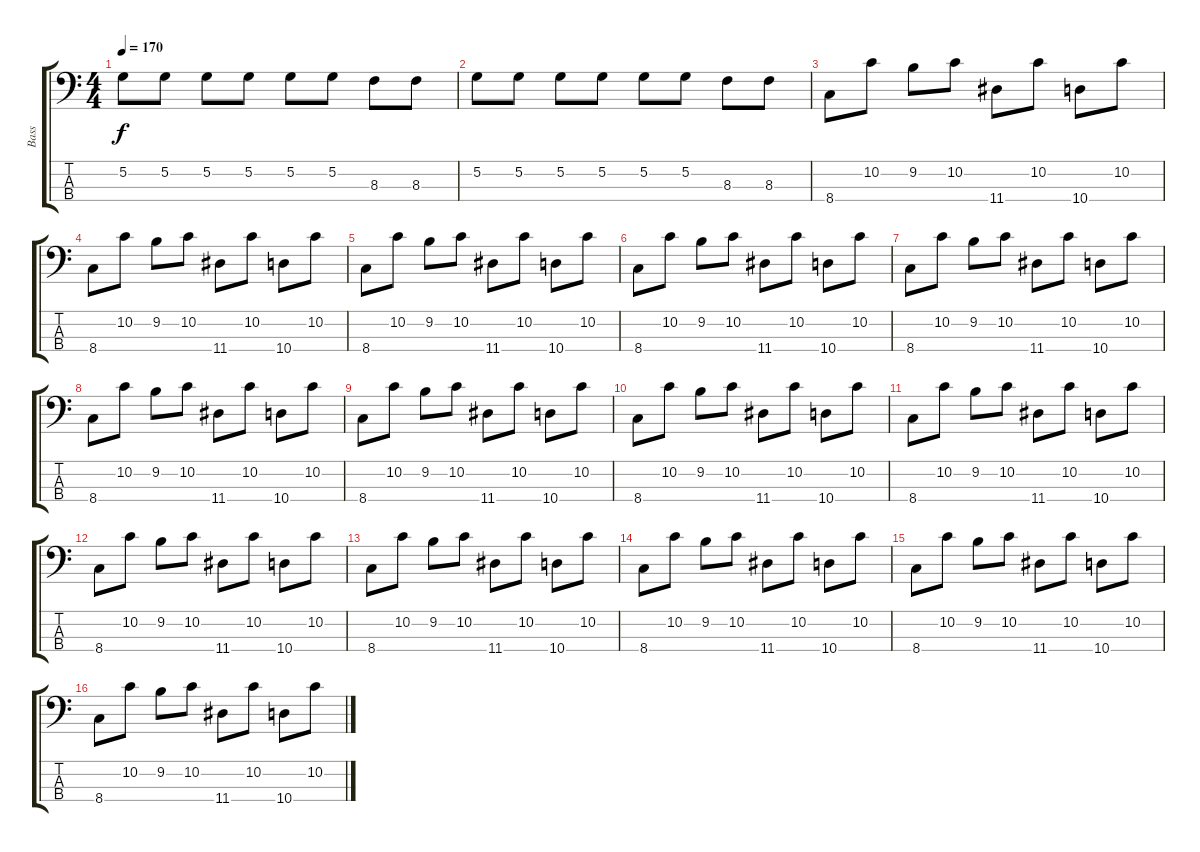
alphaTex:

\track ("Bass" "Bass") {instrument electricbassfinger}
\staff {score tabs}
\tuning (G2 D2 A1 E1) {hide}
\ts (4 4)
\tempo 170
\clef f4
\ks c
5.2.8{dy f instrument electricbassfinger} 5.2.8 5.2.8 5.2.8 5.2.8 5.2.8 8.3.8 8.3.8 |
5.2.8 5.2.8 5.2.8 5.2.8 5.2.8 5.2.8 8.3.8 8.3.8 |
8.4.8 10.2.8 9.2.8 10.2.8 11.4.8 10.2.8 10.4.8 10.2.8 |
8.4.8 10.2.8 9.2.8 10.2.8 11.4.8 10.2.8 10.4.8 10.2.8 |
8.4.8 10.2.8 9.2.8 10.2.8 11.4.8 10.2.8 10.4.8 10.2.8 |
8.4.8 10.2.8 9.2.8 10.2.8 11.4.8 10.2.8 10.4.8 10.2.8 |
8.4.8 10.2.8 9.2.8 10.2.8 11.4.8 10.2.8 10.4.8 10.2.8 |
8.4.8 10.2.8 9.2.8 10.2.8 11.4.8 10.2.8 10.4.8 10.2.8 |
8.4.8 10.2.8 9.2.8 10.2.8 11.4.8 10.2.8 10.4.8 10.2.8 |
8.4.8 10.2.8 9.2.8 10.2.8 11.4.8 10.2.8 10.4.8 10.2.8 |
8.4.8 10.2.8 9.2.8 10.2.8 11.4.8 10.2.8 10.4.8 10.2.8 |
8.4.8 10.2.8 9.2.8 10.2.8 11.4.8 10.2.8 10.4.8 10.2.8 |
8.4.8 10.2.8 9.2.8 10.2.8 11.4.8 10.2.8 10.4.8 10.2.8 |
8.4.8 10.2.8 9.2.8 10.2.8 11.4.8 10.2.8 10.4.8 10.2.8 |
8.4.8 10.2.8 9.2.8 10.2.8 11.4.8 10.2.8 10.4.8 10.2.8 |
8.4.8 10.2.8 9.2.8 10.2.8 11.4.8 10.2.8 10.4.8 10.2.8
